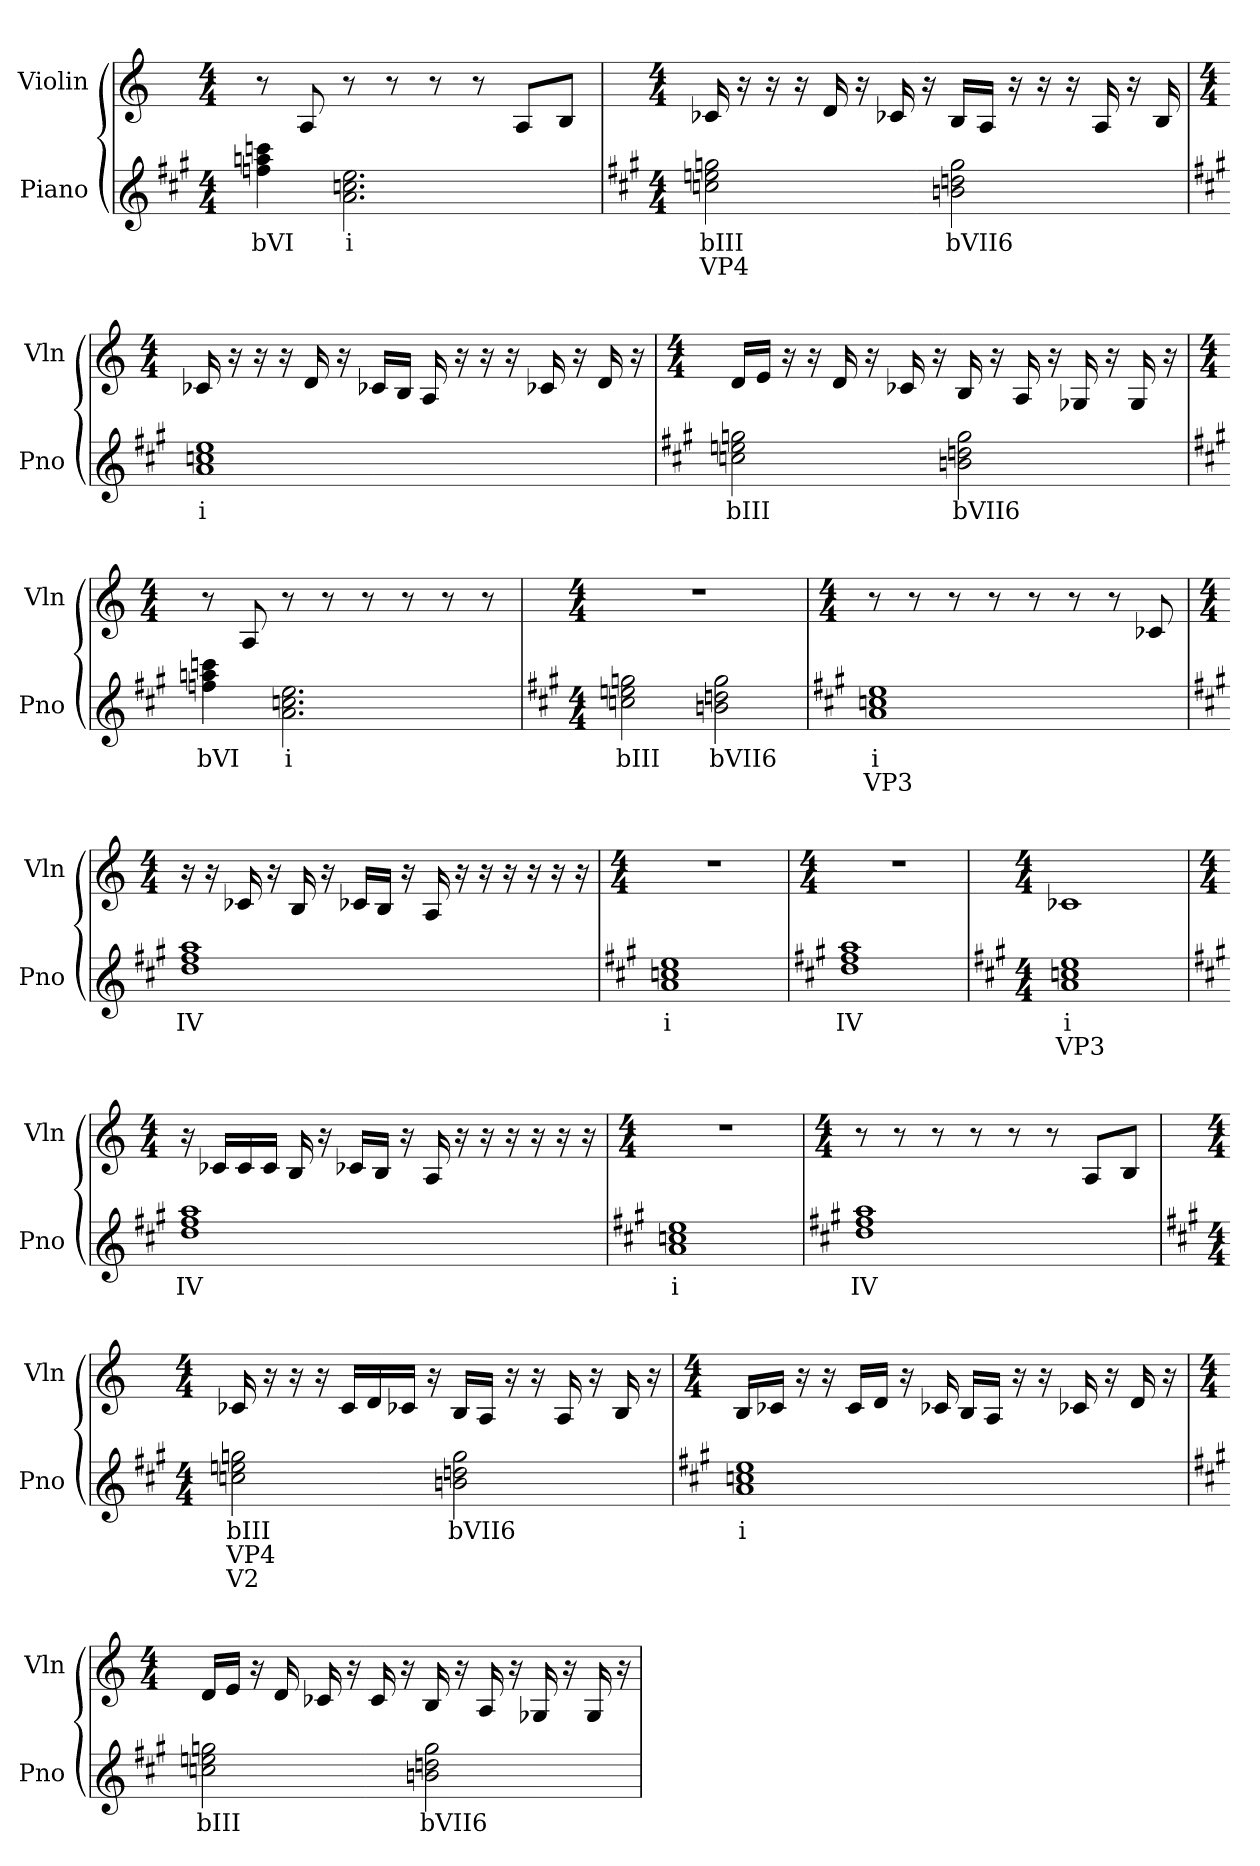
**kern	**text	**text	**text	**kern
*part2	*part2	*part2	*part2	*part1
*staff2	*staff2	*staff2	*staff2	*staff1
*I"Piano	*	*	*	*I"Violin
*I'Pno	*	*	*	*I'Vln
*k[f#c#g#]	*	*	*	*
*A:	*	*	*	*
*M4/4	*	*	*	*M4/4
=	=	=	=	=
4ffn 4aan 4cccn	bVI	.	.	8r
.	.	.	.	8A
2.a 2.ccn 2.ee	i	.	.	8r
.	.	.	.	8r
.	.	.	.	8r
.	.	.	.	8r
.	.	.	.	8AL
.	.	.	.	8BJ
=	=	=	=	=
*k[f#c#g#]	*	*	*	*
*A:	*	*	*	*
*M4/4	*	*	*	*M4/4
2ccn 2een 2ggn	bIII	VP4	.	16c-X
.	.	.	.	16r
.	.	.	.	16r
.	.	.	.	16r
.	.	.	.	16d
.	.	.	.	16r
.	.	.	.	16c-X
.	.	.	.	16r
2bn 2ddn 2gg	bVII6	.	.	16BLL
.	.	.	.	16AJJ
.	.	.	.	16r
.	.	.	.	16r
.	.	.	.	16r
.	.	.	.	16A
.	.	.	.	16r
.	.	.	.	16B
=	=	=	=	=
*k[f#c#g#]	*	*	*	*
*A:	*	*	*	*
*	*	*	*	*M4/4
1a 1ccn 1ee	i	.	.	16c-X
.	.	.	.	16r
.	.	.	.	16r
.	.	.	.	16r
.	.	.	.	16d
.	.	.	.	16r
.	.	.	.	16c-XLL
.	.	.	.	16BJJ
.	.	.	.	16A
.	.	.	.	16r
.	.	.	.	16r
.	.	.	.	16r
.	.	.	.	16c-X
.	.	.	.	16r
.	.	.	.	16d
.	.	.	.	16r
=	=	=	=	=
*k[f#c#g#]	*	*	*	*
*A:	*	*	*	*
*	*	*	*	*M4/4
2ccn 2een 2ggn	bIII	.	.	16dLL
.	.	.	.	16eJJ
.	.	.	.	16r
.	.	.	.	16r
.	.	.	.	16d
.	.	.	.	16r
.	.	.	.	16c-X
.	.	.	.	16r
2bn 2ddn 2gg	bVII6	.	.	16B
.	.	.	.	16r
.	.	.	.	16A
.	.	.	.	16r
.	.	.	.	16G-X
.	.	.	.	16r
.	.	.	.	16G-
.	.	.	.	16r
=	=	=	=	=
*k[f#c#g#]	*	*	*	*
*A:	*	*	*	*
*	*	*	*	*M4/4
4ffn 4aan 4cccn	bVI	.	.	8r
.	.	.	.	8A
2.a 2.ccn 2.ee	i	.	.	8r
.	.	.	.	8r
.	.	.	.	8r
.	.	.	.	8r
.	.	.	.	8r
.	.	.	.	8r
=	=	=	=	=
*k[f#c#g#]	*	*	*	*
*A:	*	*	*	*
*M4/4	*	*	*	*M4/4
2ccn 2een 2ggn	bIII	.	.	1r
2bn 2ddn 2gg	bVII6	.	.	.
=	=	=	=	=
*k[f#c#g#]	*	*	*	*
*A:	*	*	*	*
*	*	*	*	*M4/4
1a 1ccn 1ee	i	VP3	.	8r
.	.	.	.	8r
.	.	.	.	8r
.	.	.	.	8r
.	.	.	.	8r
.	.	.	.	8r
.	.	.	.	8r
.	.	.	.	8c-X
=	=	=	=	=
*k[f#c#g#]	*	*	*	*
*A:	*	*	*	*
*	*	*	*	*M4/4
1dd 1ff# 1aa	IV	.	.	16r
.	.	.	.	16r
.	.	.	.	16c-X
.	.	.	.	16r
.	.	.	.	16B
.	.	.	.	16r
.	.	.	.	16c-XLL
.	.	.	.	16BJJ
.	.	.	.	16r
.	.	.	.	16A
.	.	.	.	16r
.	.	.	.	16r
.	.	.	.	16r
.	.	.	.	16r
.	.	.	.	16r
.	.	.	.	16r
=	=	=	=	=
*k[f#c#g#]	*	*	*	*
*A:	*	*	*	*
*	*	*	*	*M4/4
1a 1ccn 1ee	i	.	.	1r
=	=	=	=	=
*k[f#c#g#]	*	*	*	*
*A:	*	*	*	*
*	*	*	*	*M4/4
1dd 1ff# 1aa	IV	.	.	1r
=	=	=	=	=
*k[f#c#g#]	*	*	*	*
*A:	*	*	*	*
*M4/4	*	*	*	*M4/4
1a 1ccn 1ee	i	VP3	.	1c-X
=	=	=	=	=
*k[f#c#g#]	*	*	*	*
*A:	*	*	*	*
*	*	*	*	*M4/4
1dd 1ff# 1aa	IV	.	.	16r
.	.	.	.	16c-XLL
.	.	.	.	16c-
.	.	.	.	16c-JJ
.	.	.	.	16B
.	.	.	.	16r
.	.	.	.	16c-XLL
.	.	.	.	16BJJ
.	.	.	.	16r
.	.	.	.	16A
.	.	.	.	16r
.	.	.	.	16r
.	.	.	.	16r
.	.	.	.	16r
.	.	.	.	16r
.	.	.	.	16r
=	=	=	=	=
*k[f#c#g#]	*	*	*	*
*A:	*	*	*	*
*	*	*	*	*M4/4
1a 1ccn 1ee	i	.	.	1r
=	=	=	=	=
*k[f#c#g#]	*	*	*	*
*A:	*	*	*	*
*	*	*	*	*M4/4
1dd 1ff# 1aa	IV	.	.	8r
.	.	.	.	8r
.	.	.	.	8r
.	.	.	.	8r
.	.	.	.	8r
.	.	.	.	8r
.	.	.	.	8AL
.	.	.	.	8BJ
=	=	=	=	=
*k[f#c#g#]	*	*	*	*
*A:	*	*	*	*
*M4/4	*	*	*	*M4/4
2ccn 2een 2ggn	bIII	VP4	V2	16c-X
.	.	.	.	16r
.	.	.	.	16r
.	.	.	.	16r
.	.	.	.	16c-LL
.	.	.	.	16d
.	.	.	.	16c-XJJ
.	.	.	.	16r
2bn 2ddn 2gg	bVII6	.	.	16BLL
.	.	.	.	16AJJ
.	.	.	.	16r
.	.	.	.	16r
.	.	.	.	16A
.	.	.	.	16r
.	.	.	.	16B
.	.	.	.	16r
=	=	=	=	=
*k[f#c#g#]	*	*	*	*
*A:	*	*	*	*
*	*	*	*	*M4/4
1a 1ccn 1ee	i	.	.	16BLL
.	.	.	.	16c-XJJ
.	.	.	.	16r
.	.	.	.	16r
.	.	.	.	16c-LL
.	.	.	.	16dJJ
.	.	.	.	16r
.	.	.	.	16c-X
.	.	.	.	16BLL
.	.	.	.	16AJJ
.	.	.	.	16r
.	.	.	.	16r
.	.	.	.	16c-X
.	.	.	.	16r
.	.	.	.	16d
.	.	.	.	16r
=	=	=	=	=
*k[f#c#g#]	*	*	*	*
*A:	*	*	*	*
*	*	*	*	*M4/4
2ccn 2een 2ggn	bIII	.	.	16dLL
.	.	.	.	16eJJ
.	.	.	.	16r
.	.	.	.	16d
.	.	.	.	16c-X
.	.	.	.	16r
.	.	.	.	16c-
.	.	.	.	16r
2bn 2ddn 2gg	bVII6	.	.	16B
.	.	.	.	16r
.	.	.	.	16A
.	.	.	.	16r
.	.	.	.	16G-X
.	.	.	.	16r
.	.	.	.	16G-
.	.	.	.	16r
=	=	=	=	=
*-	*-	*-	*-	*-
